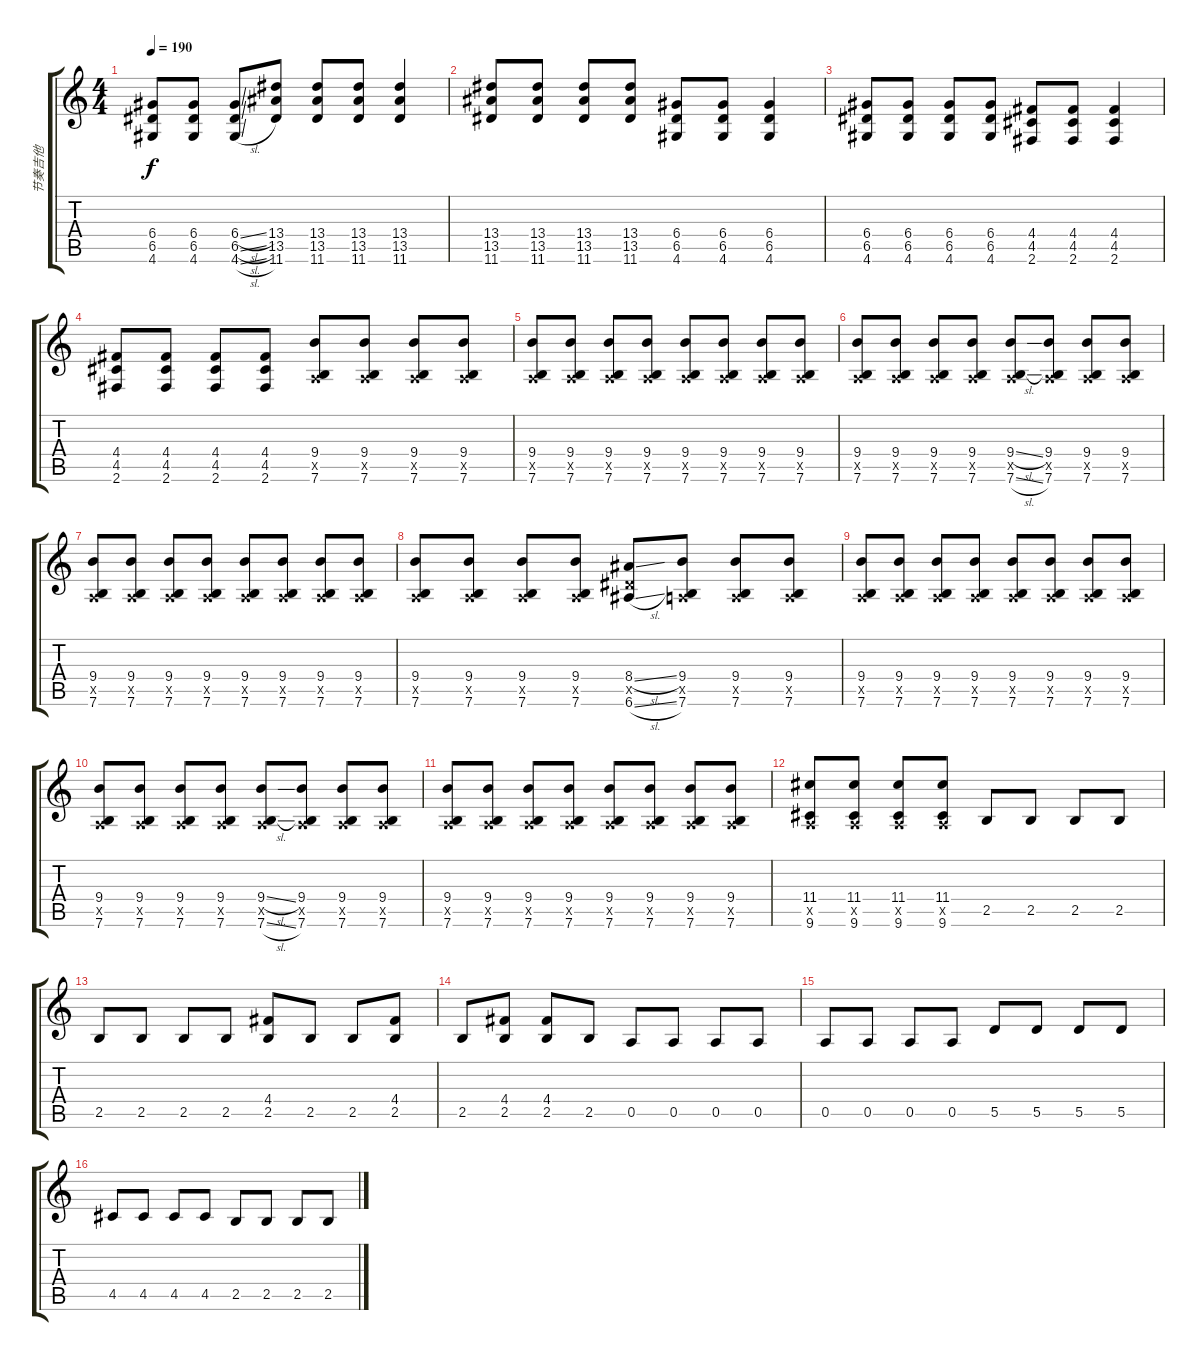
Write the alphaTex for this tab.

\track ("节奏吉他" "节奏吉他") {instrument distortionguitar}
\staff {score tabs}
\tuning (E4 B3 G3 D3 A2 E2) {hide}
\ts (4 4)
\tempo 190
\clef g2
\ks c
(6.4 6.5 4.6).8{dy f} (6.4 6.5 4.6).8 (6.4{sl} 6.5{sl} 4.6{sl}).8 (13.4 13.5 11.6).8 (13.4 13.5 11.6).8 (13.4 13.5 11.6).8 (13.4 13.5 11.6).4 |
(13.4 13.5 11.6).8 (13.4 13.5 11.6).8 (13.4 13.5 11.6).8 (13.4 13.5 11.6).8 (6.4 6.5 4.6).8 (6.4 6.5 4.6).8 (6.4 6.5 4.6).4 |
(6.4 6.5 4.6).8 (6.4 6.5 4.6).8 (6.4 6.5 4.6).8 (6.4 6.5 4.6).8 (4.4 4.5 2.6).8 (4.4 4.5 2.6).8 (4.4 4.5 2.6).4 |
(4.4 4.5 2.6).8 (4.4 4.5 2.6).8 (4.4 4.5 2.6).8 (4.4 4.5 2.6).8 (9.4 0.5{x} 7.6).8 (9.4 0.5{x} 7.6).8 (9.4 0.5{x} 7.6).8 (9.4 0.5{x} 7.6).8 |
(9.4 0.5{x} 7.6).8 (9.4 0.5{x} 7.6).8 (9.4 0.5{x} 7.6).8 (9.4 0.5{x} 7.6).8 (9.4 0.5{x} 7.6).8 (9.4 0.5{x} 7.6).8 (9.4 0.5{x} 7.6).8 (9.4 0.5{x} 7.6).8 |
(9.4 0.5{x} 7.6).8 (9.4 0.5{x} 7.6).8 (9.4 0.5{x} 7.6).8 (9.4 0.5{x} 7.6).8 (9.4{sl} 0.5{x} 7.6{sl}).8 (9.4 0.5{x} 7.6).8 (9.4 0.5{x} 7.6).8 (9.4 0.5{x} 7.6).8 |
(9.4 0.5{x} 7.6).8 (9.4 0.5{x} 7.6).8 (9.4 0.5{x} 7.6).8 (9.4 0.5{x} 7.6).8 (9.4 0.5{x} 7.6).8 (9.4 0.5{x} 7.6).8 (9.4 0.5{x} 7.6).8 (9.4 0.5{x} 7.6).8 |
(9.4 0.5{x} 7.6).8 (9.4 0.5{x} 7.6).8 (9.4 0.5{x} 7.6).8 (9.4 0.5{x} 7.6).8 (8.4{sl} 6.5{x} 6.6{sl}).8 (9.4 0.5{x} 7.6).8 (9.4 0.5{x} 7.6).8 (9.4 0.5{x} 7.6).8 |
(9.4 0.5{x} 7.6).8 (9.4 0.5{x} 7.6).8 (9.4 0.5{x} 7.6).8 (9.4 0.5{x} 7.6).8 (9.4 0.5{x} 7.6).8 (9.4 0.5{x} 7.6).8 (9.4 0.5{x} 7.6).8 (9.4 0.5{x} 7.6).8 |
(9.4 0.5{x} 7.6).8 (9.4 0.5{x} 7.6).8 (9.4 0.5{x} 7.6).8 (9.4 0.5{x} 7.6).8 (9.4{sl} 0.5{x} 7.6{sl}).8 (9.4 0.5{x} 7.6).8 (9.4 0.5{x} 7.6).8 (9.4 0.5{x} 7.6).8 |
(9.4 0.5{x} 7.6).8 (9.4 0.5{x} 7.6).8 (9.4 0.5{x} 7.6).8 (9.4 0.5{x} 7.6).8 (9.4 0.5{x} 7.6).8 (9.4 0.5{x} 7.6).8 (9.4 0.5{x} 7.6).8 (9.4 0.5{x} 7.6).8 |
(11.4 0.5{x} 9.6).8 (11.4 0.5{x} 9.6).8 (11.4 0.5{x} 9.6).8 (11.4 0.5{x} 9.6).8 2.5.8 2.5.8 2.5.8 2.5.8 |
2.5.8 2.5.8 2.5.8 2.5.8 (4.4 2.5).8 2.5.8 2.5.8 (4.4 2.5).8 |
2.5.8 (4.4 2.5).8 (4.4 2.5).8 2.5.8 0.5.8 0.5.8 0.5.8 0.5.8 |
0.5.8 0.5.8 0.5.8 0.5.8 5.5.8 5.5.8 5.5.8 5.5.8 |
4.5.8 4.5.8 4.5.8 4.5.8 2.5.8 2.5.8 2.5.8 2.5.8
